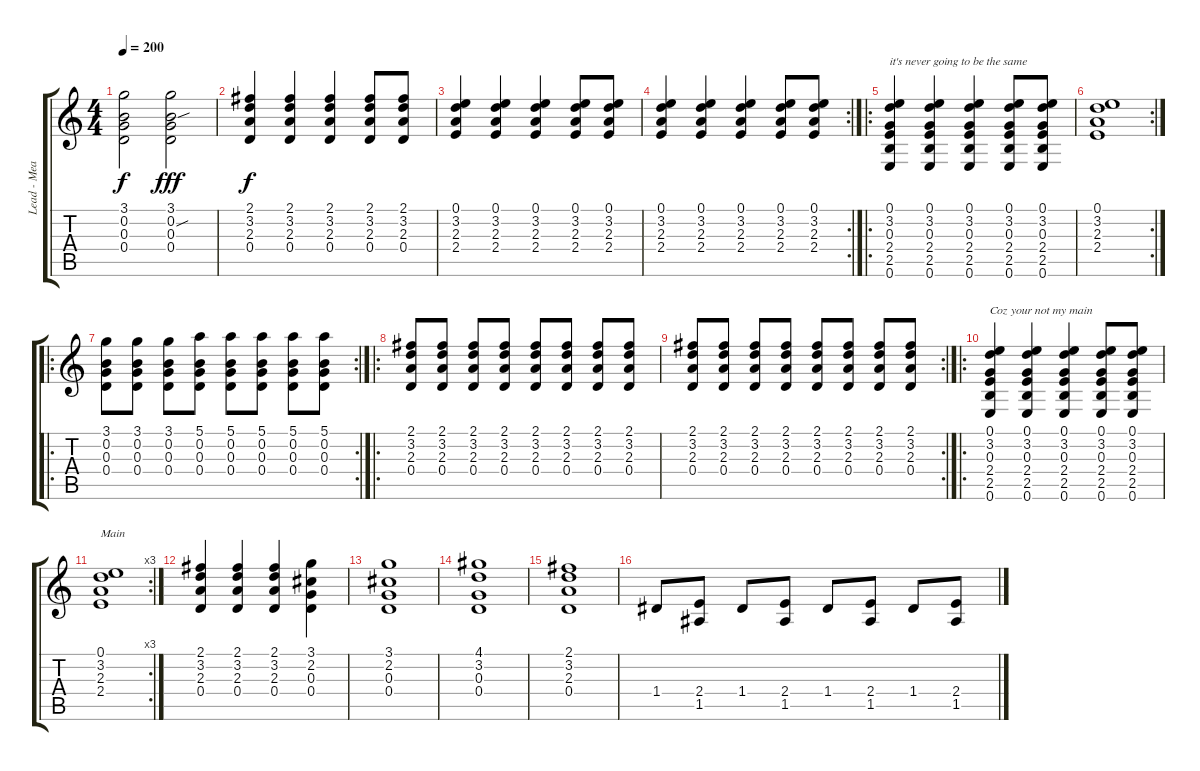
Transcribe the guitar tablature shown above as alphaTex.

\track ("Lead - Mears" "Lead - Mea") {instrument electricguitarclean}
\staff {score tabs}
\tuning (E4 B3 G3 D3 A2 E2) {hide}
\ts (4 4)
\tempo 200
\clef g2
\ks c
(3.1 0.2 0.3 0.4).2{dy f instrument electricguitarclean} (3.1 0.2{sou} 0.3 0.4).2{dy fff} |
(2.1 3.2 2.3 0.4).4{dy f} (2.1 3.2 2.3 0.4).4 (2.1 3.2 2.3 0.4).4 (2.1 3.2 2.3 0.4).8 (2.1 3.2 2.3 0.4).8 |
(0.1 3.2 2.3 2.4).4 (0.1 3.2 2.3 2.4).4 (0.1 3.2 2.3 2.4).4 (0.1 3.2 2.3 2.4).8 (0.1 3.2 2.3 2.4).8 |
\rc 2
(0.1 3.2 2.3 2.4).4 (0.1 3.2 2.3 2.4).4 (0.1 3.2 2.3 2.4).4 (0.1 3.2 2.3 2.4).8 (0.1 3.2 2.3 2.4).8 |
\ro
(0.1 3.2 0.3 2.4 2.5 0.6).4{txt "it's never going to be the same"} (0.1 3.2 0.3 2.4 2.5 0.6).4 (0.1 3.2 0.3 2.4 2.5 0.6).4 (0.1 3.2 0.3 2.4 2.5 0.6).8 (0.1 3.2 0.3 2.4 2.5 0.6).8 |
\rc 2
(0.1 3.2 2.3 2.4).1 |
\ro
\rc 2
(3.1 0.2 0.3 0.4).8 (3.1 0.2 0.3 0.4).8 (3.1 0.2 0.3 0.4).8 (5.1 0.2 0.3 0.4).8 (5.1 0.2 0.3 0.4).8 (5.1 0.2 0.3 0.4).8 (5.1 0.2 0.3 0.4).8 (5.1 0.2 0.3 0.4).8 |
\ro
(2.1 3.2 2.3 0.4).8 (2.1 3.2 2.3 0.4).8 (2.1 3.2 2.3 0.4).8 (2.1 3.2 2.3 0.4).8 (2.1 3.2 2.3 0.4).8 (2.1 3.2 2.3 0.4).8 (2.1 3.2 2.3 0.4).8 (2.1 3.2 2.3 0.4).8 |
\rc 2
(2.1 3.2 2.3 0.4).8 (2.1 3.2 2.3 0.4).8 (2.1 3.2 2.3 0.4).8 (2.1 3.2 2.3 0.4).8 (2.1 3.2 2.3 0.4).8 (2.1 3.2 2.3 0.4).8 (2.1 3.2 2.3 0.4).8 (2.1 3.2 2.3 0.4).8 |
\ro
(0.1 3.2 0.3 2.4 2.5 0.6).4{txt "Coz your not my main"} (0.1 3.2 0.3 2.4 2.5 0.6).4 (0.1 3.2 0.3 2.4 2.5 0.6).4 (0.1 3.2 0.3 2.4 2.5 0.6).8 (0.1 3.2 0.3 2.4 2.5 0.6).8 |
\rc 3
(0.1 3.2 2.3 2.4).1{txt "Main"} |
(2.1 3.2 2.3 0.4).4 (2.1 3.2 2.3 0.4).4 (2.1 3.2 2.3 0.4).4 (3.1 2.2 0.3 0.4).4 |
(3.1 2.2 0.3 0.4).1 |
(4.1 3.2 0.3 0.4).1 |
(2.1 3.2 2.3 0.4).1 |
1.4.8 (2.4 1.5).8 1.4.8 (2.4 1.5).8 1.4.8 (2.4 1.5).8 1.4.8 (2.4 1.5).8
